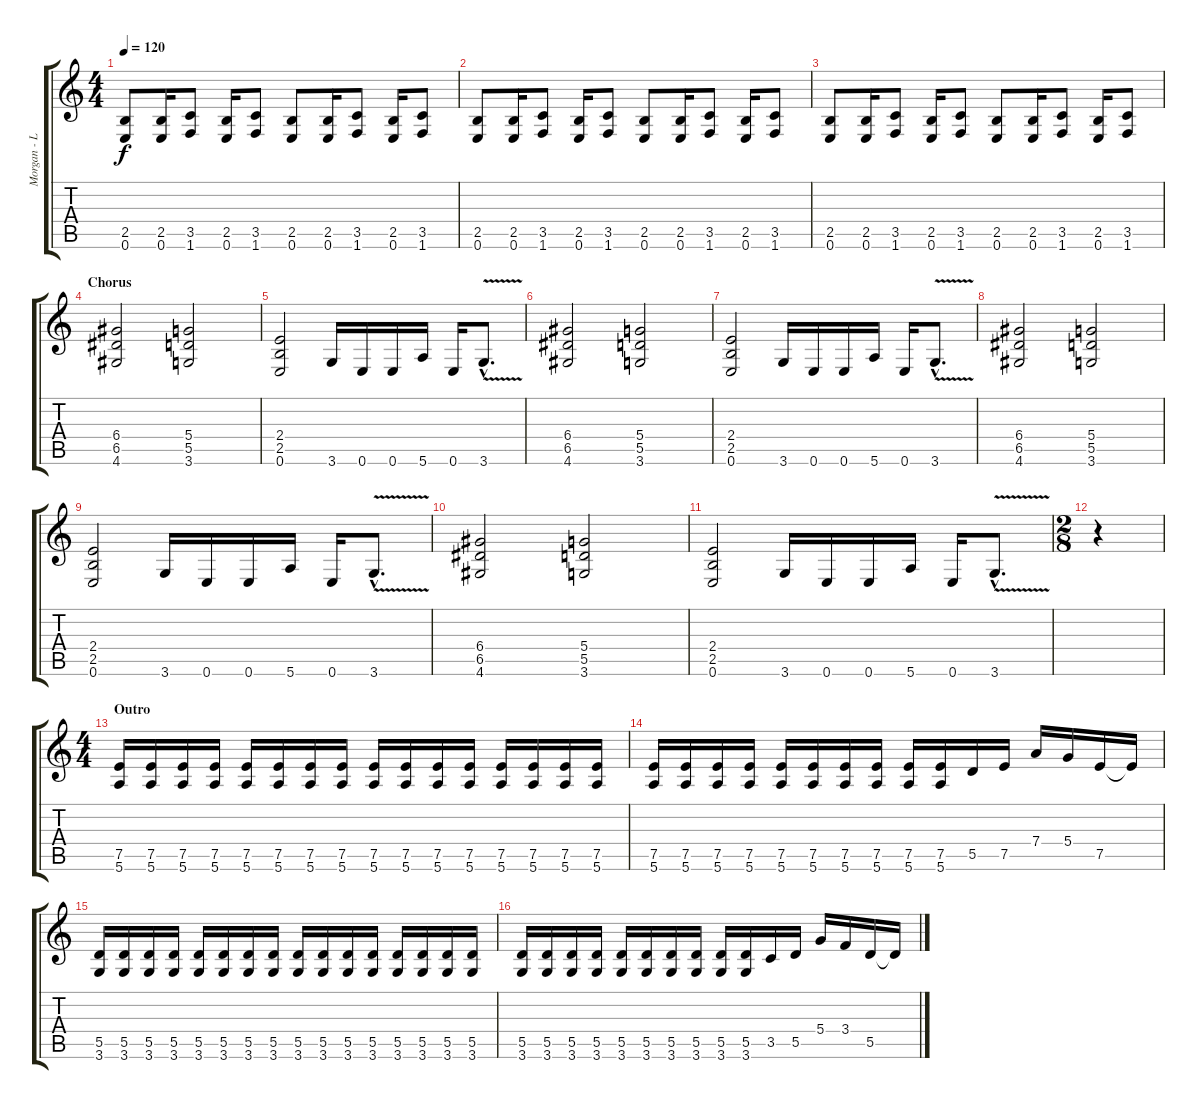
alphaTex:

\track ("Morgan - Lead Guitar" "Morgan - L") {instrument distortionguitar}
\staff {score tabs}
\tuning (E4 B3 G3 D3 A2 E2) {hide}
\ts (4 4)
\tempo 120
\clef g2
\ks c
(2.5 0.6).8{dy f} (2.5 0.6).16 (3.5 1.6).8 (2.5 0.6).16 (3.5 1.6).8 (2.5 0.6).8 (2.5 0.6).16 (3.5 1.6).8 (2.5 0.6).16 (3.5 1.6).8 |
(2.5 0.6).8 (2.5 0.6).16 (3.5 1.6).8 (2.5 0.6).16 (3.5 1.6).8 (2.5 0.6).8 (2.5 0.6).16 (3.5 1.6).8 (2.5 0.6).16 (3.5 1.6).8 |
(2.5 0.6).8 (2.5 0.6).16 (3.5 1.6).8 (2.5 0.6).16 (3.5 1.6).8 (2.5 0.6).8 (2.5 0.6).16 (3.5 1.6).8 (2.5 0.6).16 (3.5 1.6).8 |
\section ("" "Chorus")
(6.4 6.5 4.6).2 (5.4 5.5 3.6).2 |
(2.4 2.5 0.6).2 3.6.16 0.6.16 0.6.16 5.6.16 0.6.16 3.6{v hac}.8{d} |
(6.4 6.5 4.6).2 (5.4 5.5 3.6).2 |
(2.4 2.5 0.6).2 3.6.16 0.6.16 0.6.16 5.6.16 0.6.16 3.6{v hac}.8{d} |
(6.4 6.5 4.6).2 (5.4 5.5 3.6).2 |
(2.4 2.5 0.6).2 3.6.16 0.6.16 0.6.16 5.6.16 0.6.16 3.6{v hac}.8{d} |
(6.4 6.5 4.6).2 (5.4 5.5 3.6).2 |
(2.4 2.5 0.6).2 3.6.16 0.6.16 0.6.16 5.6.16 0.6.16 3.6{v hac}.8{d} |
\ts (2 8)
r.4 |
\ts (4 4)
\section ("" "Outro")
(7.5 5.6).16 (7.5 5.6).16 (7.5 5.6).16 (7.5 5.6).16 (7.5 5.6).16 (7.5 5.6).16 (7.5 5.6).16 (7.5 5.6).16 (7.5 5.6).16 (7.5 5.6).16 (7.5 5.6).16 (7.5 5.6).16 (7.5 5.6).16 (7.5 5.6).16 (7.5 5.6).16 (7.5 5.6).16 |
(7.5 5.6).16 (7.5 5.6).16 (7.5 5.6).16 (7.5 5.6).16 (7.5 5.6).16 (7.5 5.6).16 (7.5 5.6).16 (7.5 5.6).16 (7.5 5.6).16 (7.5 5.6).16 5.5.16 7.5.16 7.4.16 5.4.16 7.5.16 7.5{t}.16 |
(5.5 3.6).16 (5.5 3.6).16 (5.5 3.6).16 (5.5 3.6).16 (5.5 3.6).16 (5.5 3.6).16 (5.5 3.6).16 (5.5 3.6).16 (5.5 3.6).16 (5.5 3.6).16 (5.5 3.6).16 (5.5 3.6).16 (5.5 3.6).16 (5.5 3.6).16 (5.5 3.6).16 (5.5 3.6).16 |
(5.5 3.6).16 (5.5 3.6).16 (5.5 3.6).16 (5.5 3.6).16 (5.5 3.6).16 (5.5 3.6).16 (5.5 3.6).16 (5.5 3.6).16 (5.5 3.6).16 (5.5 3.6).16 3.5.16 5.5.16 5.4.16 3.4.16 5.5.16 5.5{t}.16
